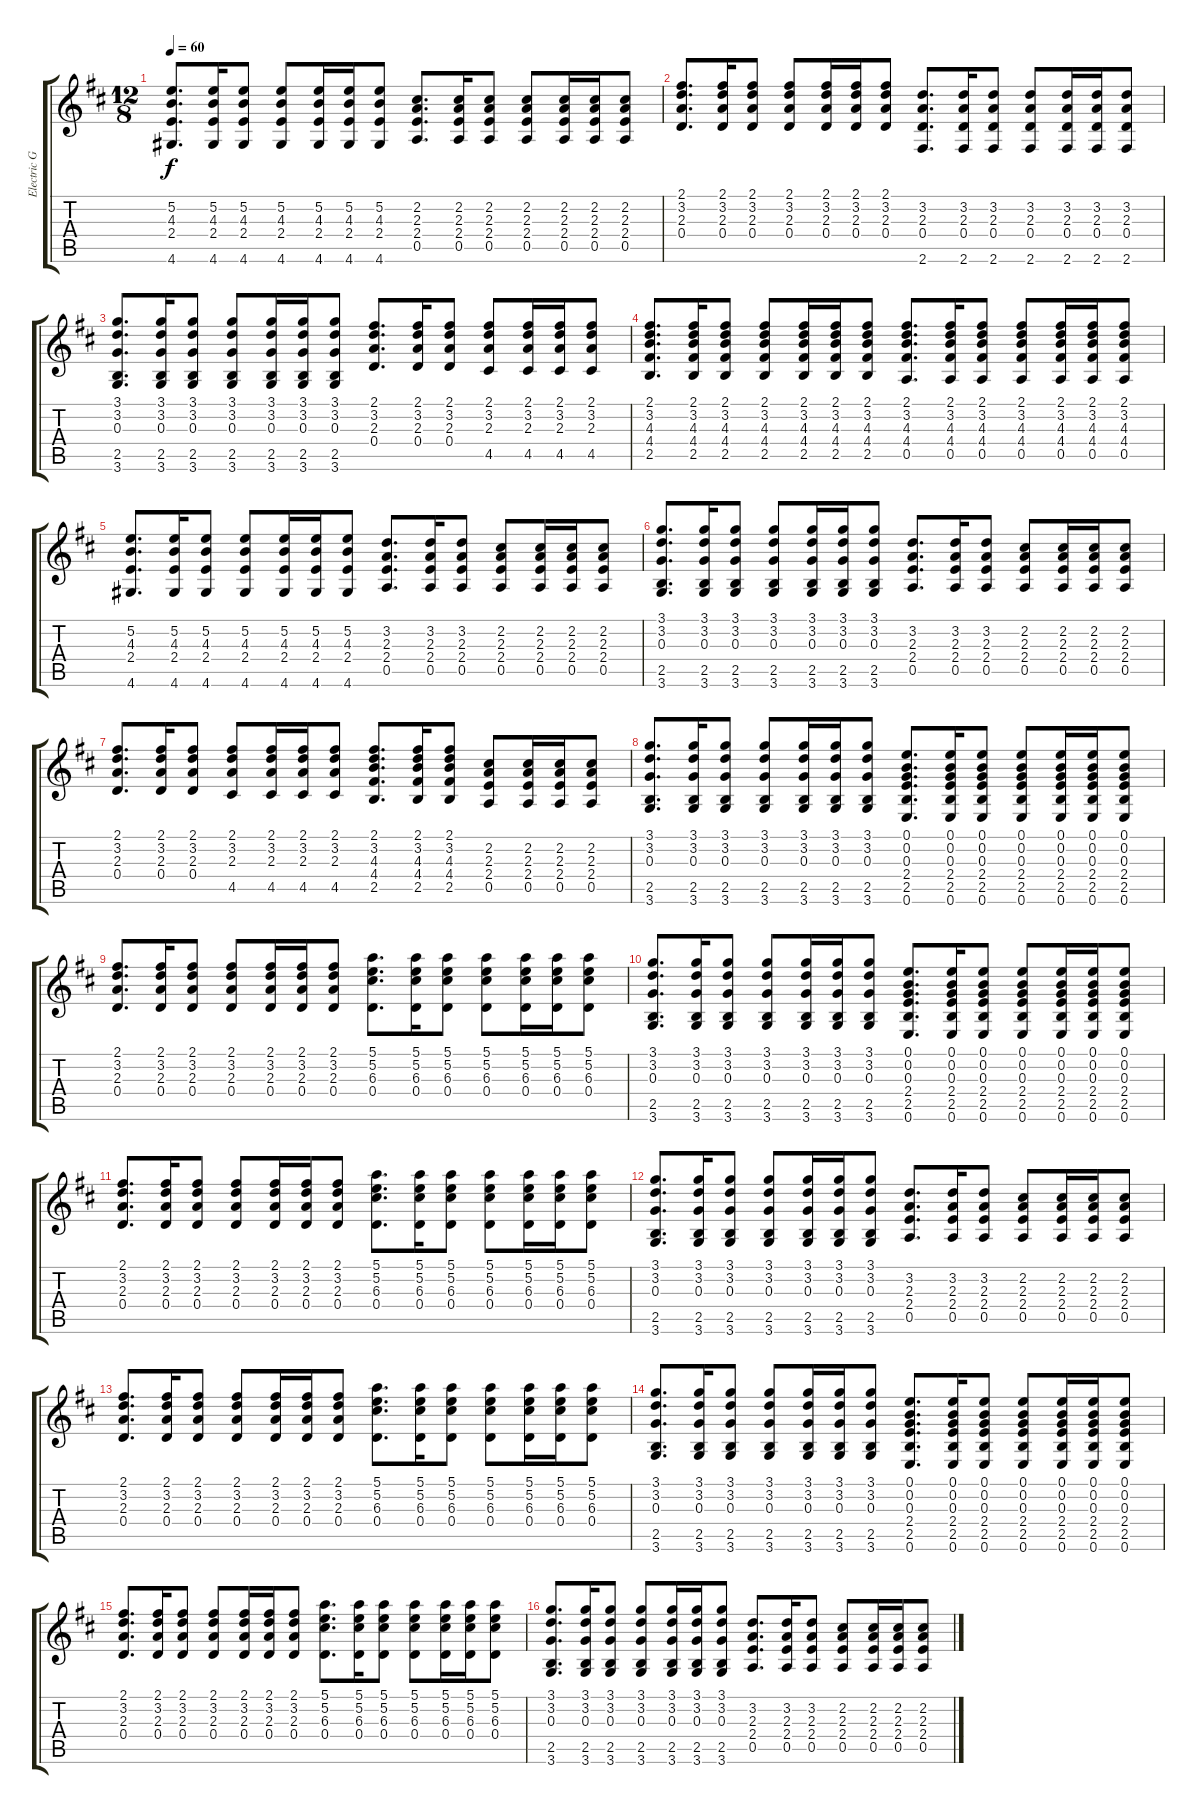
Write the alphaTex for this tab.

\track ("Electric Guitar I - John Petrucci" "Electric G") {instrument distortionguitar}
\staff {score tabs}
\tuning (E4 B3 G3 D3 A2 E2) {hide}
\ts (12 8)
\tempo 60
\clef g2
\ks d
(5.2 4.3 2.4 4.6).8{d dy f} (5.2 4.3 2.4 4.6).16 (5.2 4.3 2.4 4.6).8 (5.2 4.3 2.4 4.6).8 (5.2 4.3 2.4 4.6).16 (5.2 4.3 2.4 4.6).16 (5.2 4.3 2.4 4.6).8 (2.2 2.3 2.4 0.5).8{d} (2.2 2.3 2.4 0.5).16 (2.2 2.3 2.4 0.5).8 (2.2 2.3 2.4 0.5).8 (2.2 2.3 2.4 0.5).16 (2.2 2.3 2.4 0.5).16 (2.2 2.3 2.4 0.5).8 |
(2.1 3.2 2.3 0.4).8{d} (2.1 3.2 2.3 0.4).16 (2.1 3.2 2.3 0.4).8 (2.1 3.2 2.3 0.4).8 (2.1 3.2 2.3 0.4).16 (2.1 3.2 2.3 0.4).16 (2.1 3.2 2.3 0.4).8 (3.2 2.3 0.4 2.6).8{d} (3.2 2.3 0.4 2.6).16 (3.2 2.3 0.4 2.6).8 (3.2 2.3 0.4 2.6).8 (3.2 2.3 0.4 2.6).16 (3.2 2.3 0.4 2.6).16 (3.2 2.3 0.4 2.6).8 |
(3.1 3.2 0.3 2.5 3.6).8{d} (3.1 3.2 0.3 2.5 3.6).16 (3.1 3.2 0.3 2.5 3.6).8 (3.1 3.2 0.3 2.5 3.6).8 (3.1 3.2 0.3 2.5 3.6).16 (3.1 3.2 0.3 2.5 3.6).16 (3.1 3.2 0.3 2.5 3.6).8 (2.1 3.2 2.3 0.4).8{d} (2.1 3.2 2.3 0.4).16 (2.1 3.2 2.3 0.4).8 (2.1 3.2 2.3 4.5).8 (2.1 3.2 2.3 4.5).16 (2.1 3.2 2.3 4.5).16 (2.1 3.2 2.3 4.5).8 |
(2.1 3.2 4.3 4.4 2.5).8{d} (2.1 3.2 4.3 4.4 2.5).16 (2.1 3.2 4.3 4.4 2.5).8 (2.1 3.2 4.3 4.4 2.5).8 (2.1 3.2 4.3 4.4 2.5).16 (2.1 3.2 4.3 4.4 2.5).16 (2.1 3.2 4.3 4.4 2.5).8 (2.1 3.2 4.3 4.4 0.5).8{d} (2.1 3.2 4.3 4.4 0.5).16 (2.1 3.2 4.3 4.4 0.5).8 (2.1 3.2 4.3 4.4 0.5).8 (2.1 3.2 4.3 4.4 0.5).16 (2.1 3.2 4.3 4.4 0.5).16 (2.1 3.2 4.3 4.4 0.5).8 |
(5.2 4.3 2.4 4.6).8{d} (5.2 4.3 2.4 4.6).16 (5.2 4.3 2.4 4.6).8 (5.2 4.3 2.4 4.6).8 (5.2 4.3 2.4 4.6).16 (5.2 4.3 2.4 4.6).16 (5.2 4.3 2.4 4.6).8 (3.2 2.3 2.4 0.5).8{d} (3.2 2.3 2.4 0.5).16 (3.2 2.3 2.4 0.5).8 (2.2 2.3 2.4 0.5).8 (2.2 2.3 2.4 0.5).16 (2.2 2.3 2.4 0.5).16 (2.2 2.3 2.4 0.5).8 |
(3.1 3.2 0.3 2.5 3.6).8{d} (3.1 3.2 0.3 2.5 3.6).16 (3.1 3.2 0.3 2.5 3.6).8 (3.1 3.2 0.3 2.5 3.6).8 (3.1 3.2 0.3 2.5 3.6).16 (3.1 3.2 0.3 2.5 3.6).16 (3.1 3.2 0.3 2.5 3.6).8 (3.2 2.3 2.4 0.5).8{d} (3.2 2.3 2.4 0.5).16 (3.2 2.3 2.4 0.5).8 (2.2 2.3 2.4 0.5).8 (2.2 2.3 2.4 0.5).16 (2.2 2.3 2.4 0.5).16 (2.2 2.3 2.4 0.5).8 |
(2.1 3.2 2.3 0.4).8{d} (2.1 3.2 2.3 0.4).16 (2.1 3.2 2.3 0.4).8 (2.1 3.2 2.3 4.5).8 (2.1 3.2 2.3 4.5).16 (2.1 3.2 2.3 4.5).16 (2.1 3.2 2.3 4.5).8 (2.1 3.2 4.3 4.4 2.5).8{d} (2.1 3.2 4.3 4.4 2.5).16 (2.1 3.2 4.3 4.4 2.5).8 (2.2 2.3 2.4 0.5).8 (2.2 2.3 2.4 0.5).16 (2.2 2.3 2.4 0.5).16 (2.2 2.3 2.4 0.5).8 |
(3.1 3.2 0.3 2.5 3.6).8{d} (3.1 3.2 0.3 2.5 3.6).16 (3.1 3.2 0.3 2.5 3.6).8 (3.1 3.2 0.3 2.5 3.6).8 (3.1 3.2 0.3 2.5 3.6).16 (3.1 3.2 0.3 2.5 3.6).16 (3.1 3.2 0.3 2.5 3.6).8 (0.1 0.2 0.3 2.4 2.5 0.6).8{d} (0.1 0.2 0.3 2.4 2.5 0.6).16 (0.1 0.2 0.3 2.4 2.5 0.6).8 (0.1 0.2 0.3 2.4 2.5 0.6).8 (0.1 0.2 0.3 2.4 2.5 0.6).16 (0.1 0.2 0.3 2.4 2.5 0.6).16 (0.1 0.2 0.3 2.4 2.5 0.6).8 |
(2.1 3.2 2.3 0.4).8{d} (2.1 3.2 2.3 0.4).16 (2.1 3.2 2.3 0.4).8 (2.1 3.2 2.3 0.4).8 (2.1 3.2 2.3 0.4).16 (2.1 3.2 2.3 0.4).16 (2.1 3.2 2.3 0.4).8 (5.1 5.2 6.3 0.4).8{d} (5.1 5.2 6.3 0.4).16 (5.1 5.2 6.3 0.4).8 (5.1 5.2 6.3 0.4).8 (5.1 5.2 6.3 0.4).16 (5.1 5.2 6.3 0.4).16 (5.1 5.2 6.3 0.4).8 |
(3.1 3.2 0.3 2.5 3.6).8{d} (3.1 3.2 0.3 2.5 3.6).16 (3.1 3.2 0.3 2.5 3.6).8 (3.1 3.2 0.3 2.5 3.6).8 (3.1 3.2 0.3 2.5 3.6).16 (3.1 3.2 0.3 2.5 3.6).16 (3.1 3.2 0.3 2.5 3.6).8 (0.1 0.2 0.3 2.4 2.5 0.6).8{d} (0.1 0.2 0.3 2.4 2.5 0.6).16 (0.1 0.2 0.3 2.4 2.5 0.6).8 (0.1 0.2 0.3 2.4 2.5 0.6).8 (0.1 0.2 0.3 2.4 2.5 0.6).16 (0.1 0.2 0.3 2.4 2.5 0.6).16 (0.1 0.2 0.3 2.4 2.5 0.6).8 |
(2.1 3.2 2.3 0.4).8{d} (2.1 3.2 2.3 0.4).16 (2.1 3.2 2.3 0.4).8 (2.1 3.2 2.3 0.4).8 (2.1 3.2 2.3 0.4).16 (2.1 3.2 2.3 0.4).16 (2.1 3.2 2.3 0.4).8 (5.1 5.2 6.3 0.4).8{d} (5.1 5.2 6.3 0.4).16 (5.1 5.2 6.3 0.4).8 (5.1 5.2 6.3 0.4).8 (5.1 5.2 6.3 0.4).16 (5.1 5.2 6.3 0.4).16 (5.1 5.2 6.3 0.4).8 |
(3.1 3.2 0.3 2.5 3.6).8{d} (3.1 3.2 0.3 2.5 3.6).16 (3.1 3.2 0.3 2.5 3.6).8 (3.1 3.2 0.3 2.5 3.6).8 (3.1 3.2 0.3 2.5 3.6).16 (3.1 3.2 0.3 2.5 3.6).16 (3.1 3.2 0.3 2.5 3.6).8 (3.2 2.3 2.4 0.5).8{d} (3.2 2.3 2.4 0.5).16 (3.2 2.3 2.4 0.5).8 (2.2 2.3 2.4 0.5).8 (2.2 2.3 2.4 0.5).16 (2.2 2.3 2.4 0.5).16 (2.2 2.3 2.4 0.5).8 |
(2.1 3.2 2.3 0.4).8{d} (2.1 3.2 2.3 0.4).16 (2.1 3.2 2.3 0.4).8 (2.1 3.2 2.3 0.4).8 (2.1 3.2 2.3 0.4).16 (2.1 3.2 2.3 0.4).16 (2.1 3.2 2.3 0.4).8 (5.1 5.2 6.3 0.4).8{d} (5.1 5.2 6.3 0.4).16 (5.1 5.2 6.3 0.4).8 (5.1 5.2 6.3 0.4).8 (5.1 5.2 6.3 0.4).16 (5.1 5.2 6.3 0.4).16 (5.1 5.2 6.3 0.4).8 |
(3.1 3.2 0.3 2.5 3.6).8{d} (3.1 3.2 0.3 2.5 3.6).16 (3.1 3.2 0.3 2.5 3.6).8 (3.1 3.2 0.3 2.5 3.6).8 (3.1 3.2 0.3 2.5 3.6).16 (3.1 3.2 0.3 2.5 3.6).16 (3.1 3.2 0.3 2.5 3.6).8 (0.1 0.2 0.3 2.4 2.5 0.6).8{d} (0.1 0.2 0.3 2.4 2.5 0.6).16 (0.1 0.2 0.3 2.4 2.5 0.6).8 (0.1 0.2 0.3 2.4 2.5 0.6).8 (0.1 0.2 0.3 2.4 2.5 0.6).16 (0.1 0.2 0.3 2.4 2.5 0.6).16 (0.1 0.2 0.3 2.4 2.5 0.6).8 |
(2.1 3.2 2.3 0.4).8{d} (2.1 3.2 2.3 0.4).16 (2.1 3.2 2.3 0.4).8 (2.1 3.2 2.3 0.4).8 (2.1 3.2 2.3 0.4).16 (2.1 3.2 2.3 0.4).16 (2.1 3.2 2.3 0.4).8 (5.1 5.2 6.3 0.4).8{d} (5.1 5.2 6.3 0.4).16 (5.1 5.2 6.3 0.4).8 (5.1 5.2 6.3 0.4).8 (5.1 5.2 6.3 0.4).16 (5.1 5.2 6.3 0.4).16 (5.1 5.2 6.3 0.4).8 |
(3.1 3.2 0.3 2.5 3.6).8{d} (3.1 3.2 0.3 2.5 3.6).16 (3.1 3.2 0.3 2.5 3.6).8 (3.1 3.2 0.3 2.5 3.6).8 (3.1 3.2 0.3 2.5 3.6).16 (3.1 3.2 0.3 2.5 3.6).16 (3.1 3.2 0.3 2.5 3.6).8 (3.2 2.3 2.4 0.5).8{d} (3.2 2.3 2.4 0.5).16 (3.2 2.3 2.4 0.5).8 (2.2 2.3 2.4 0.5).8 (2.2 2.3 2.4 0.5).16 (2.2 2.3 2.4 0.5).16 (2.2 2.3 2.4 0.5).8
